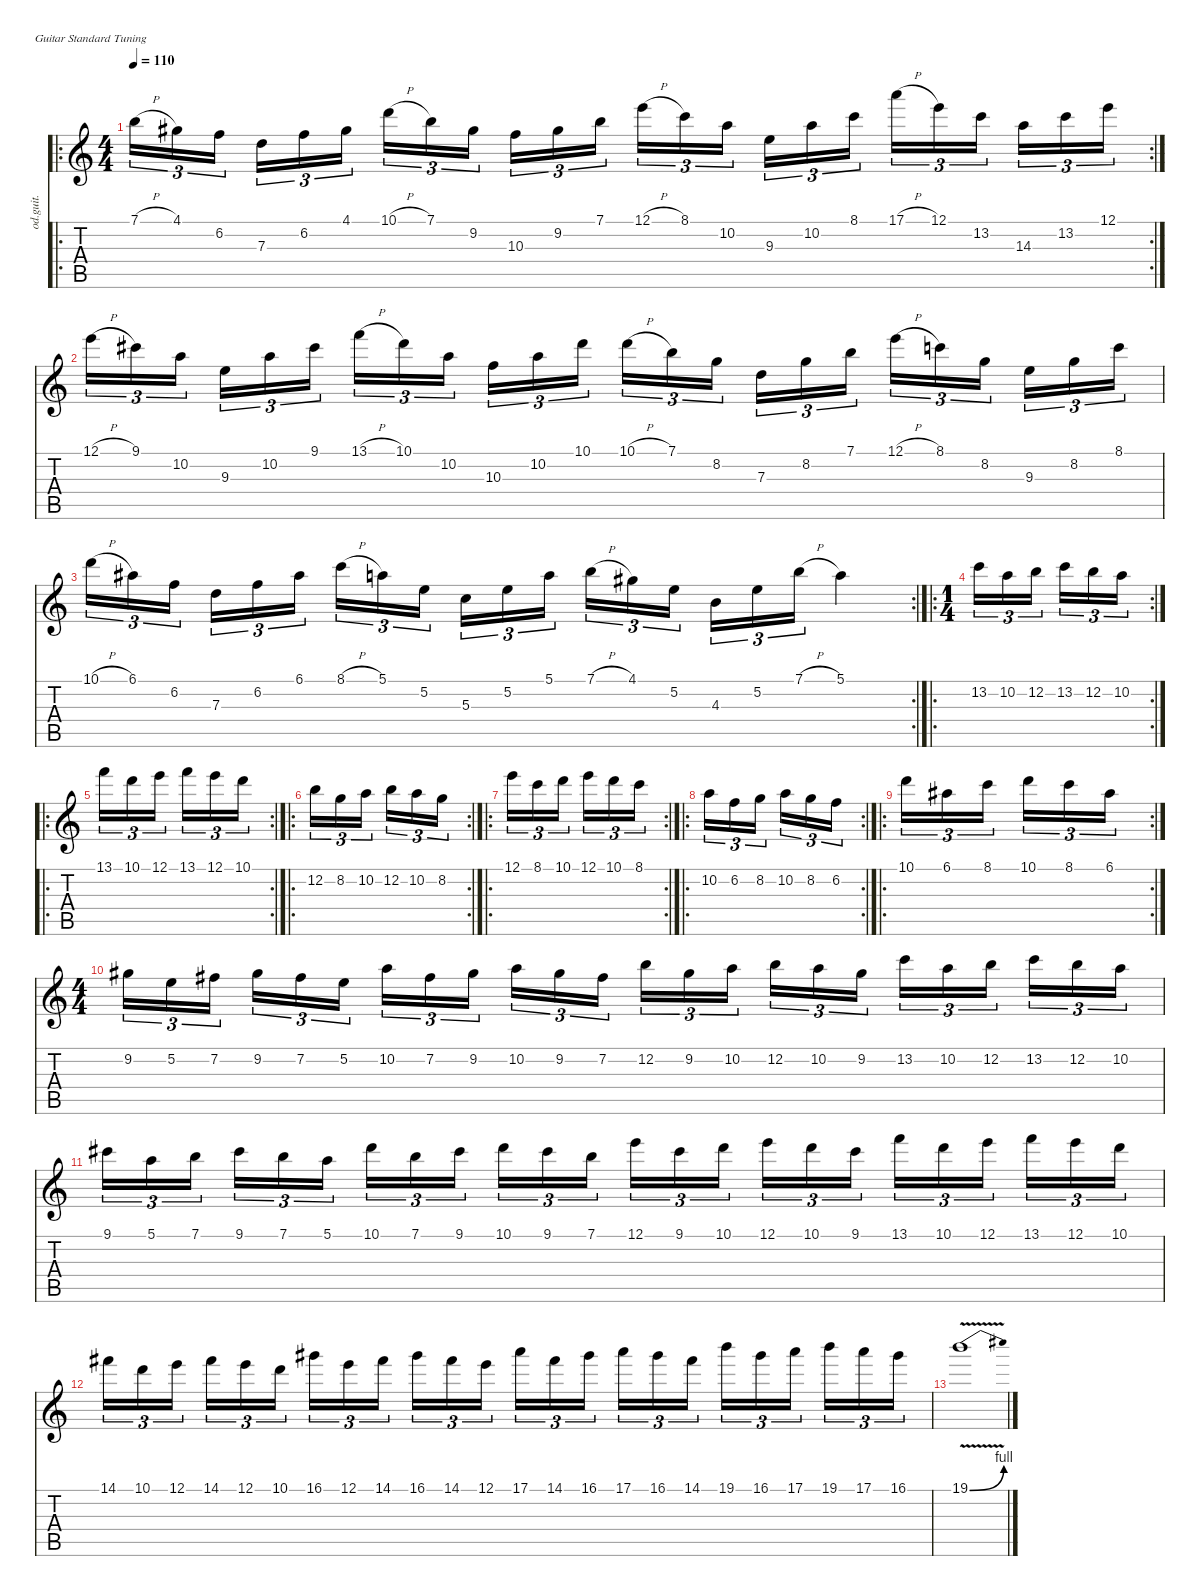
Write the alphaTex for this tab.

\defaultSystemsLayout 4
\hideDynamics
\bracketExtendMode nobrackets
\otherSystemsTrackNameOrientation horizontal
\track ("Overdriven Guitar" "od.guit.") {instrument overdrivenguitar}
\staff {score tabs}
\tuning (E4 B3 G3 D3 A2 E2)
\ro
\rc 2
\ts (4 4)
\tempo 110
\clef g2
\ks c
7.1{h}.16{tu (3 2) dy mf instrument overdrivenguitar beam Down} 4.1{acc #}.16{tu (3 2) beam Down} 6.2.16{tu (3 2) beam Down} 7.3.16{tu (3 2) beam Down} 6.2.16{tu (3 2) beam Down} 4.1{acc #}.16{tu (3 2) beam Down} 10.1{h}.16{tu (3 2) beam Down} 7.1.16{tu (3 2) beam Down} 9.2{acc #}.16{tu (3 2) beam Down} 10.3.16{tu (3 2) beam Down} 9.2{acc #}.16{tu (3 2) beam Down} 7.1.16{tu (3 2) beam Down} 12.1{h}.16{tu (3 2) beam Down} 8.1.16{tu (3 2) beam Down} 10.2.16{tu (3 2) beam Down} 9.3.16{tu (3 2) beam Down} 10.2.16{tu (3 2) beam Down} 8.1.16{tu (3 2) beam Down} 17.1{h}.16{tu (3 2) beam Down} 12.1.16{tu (3 2) beam Down} 13.2.16{tu (3 2) beam Down} 14.3.16{tu (3 2) beam Down} 13.2.16{tu (3 2) beam Down} 12.1.16{tu (3 2) beam Down} |
12.1{h}.16{tu (3 2) beam Down} 9.1{acc #}.16{tu (3 2) beam Down} 10.2.16{tu (3 2) beam Down} 9.3.16{tu (3 2) beam Down} 10.2.16{tu (3 2) beam Down} 9.1{acc #}.16{tu (3 2) beam Down} 13.1{h}.16{tu (3 2) beam Down} 10.1.16{tu (3 2) beam Down} 10.2.16{tu (3 2) beam Down} 10.3.16{tu (3 2) beam Down} 10.2.16{tu (3 2) beam Down} 10.1.16{tu (3 2) beam Down} 10.1{h}.16{tu (3 2) beam Down} 7.1.16{tu (3 2) beam Down} 8.2.16{tu (3 2) beam Down} 7.3.16{tu (3 2) beam Down} 8.2.16{tu (3 2) beam Down} 7.1.16{tu (3 2) beam Down} 12.1{h}.16{tu (3 2) beam Down} 8.1.16{tu (3 2) beam Down} 8.2.16{tu (3 2) beam Down} 9.3.16{tu (3 2) beam Down} 8.2.16{tu (3 2) beam Down} 8.1.16{tu (3 2) beam Down} |
\rc 2
10.1{h}.16{tu (3 2) beam Down} 6.1{acc #}.16{tu (3 2) beam Down} 6.2.16{tu (3 2) beam Down} 7.3.16{tu (3 2) beam Down} 6.2.16{tu (3 2) beam Down} 6.1{acc #}.16{tu (3 2) beam Down} 8.1{h}.16{tu (3 2) beam Down} 5.1.16{tu (3 2) beam Down} 5.2.16{tu (3 2) beam Down} 5.3.16{tu (3 2) beam Down} 5.2.16{tu (3 2) beam Down} 5.1.16{tu (3 2) beam Down} 7.1{h}.16{tu (3 2) beam Down} 4.1{acc #}.16{tu (3 2) beam Down} 5.2.16{tu (3 2) beam Down} 4.3.16{tu (3 2) beam Down} 5.2.16{tu (3 2) beam Down} 7.1{h}.16{tu (3 2) beam Down} 5.1.4{beam Down} |
\ro
\rc 2
\ts (1 4)
\beaming (8 2)
13.2.16{tu (3 2) beam Down} 10.2.16{tu (3 2) beam Down} 12.2.16{tu (3 2) beam Down} 13.2.16{tu (3 2) beam Down} 12.2.16{tu (3 2) beam Down} 10.2.16{tu (3 2) beam Down} |
\ro
\rc 2
13.1.16{tu (3 2) beam Down} 10.1.16{tu (3 2) beam Down} 12.1.16{tu (3 2) beam Down} 13.1.16{tu (3 2) beam Down} 12.1.16{tu (3 2) beam Down} 10.1.16{tu (3 2) beam Down} |
\ro
\rc 2
12.2.16{tu (3 2) beam Down} 8.2.16{tu (3 2) beam Down} 10.2.16{tu (3 2) beam Down} 12.2.16{tu (3 2) beam Down} 10.2.16{tu (3 2) beam Down} 8.2.16{tu (3 2) beam Down} |
\ro
\rc 2
12.1.16{tu (3 2) beam Down} 8.1.16{tu (3 2) beam Down} 10.1.16{tu (3 2) beam Down} 12.1.16{tu (3 2) beam Down} 10.1.16{tu (3 2) beam Down} 8.1.16{tu (3 2) beam Down} |
\ro
\rc 2
10.2.16{tu (3 2) beam Down} 6.2.16{tu (3 2) beam Down} 8.2.16{tu (3 2) beam Down} 10.2.16{tu (3 2) beam Down} 8.2.16{tu (3 2) beam Down} 6.2.16{tu (3 2) beam Down} |
\ro
\rc 2
10.1.16{tu (3 2) beam Down} 6.1{acc #}.16{tu (3 2) beam Down} 8.1.16{tu (3 2) beam Down} 10.1.16{tu (3 2) beam Down} 8.1.16{tu (3 2) beam Down} 6.1{acc #}.16{tu (3 2) beam Down} |
\ts (4 4)
\beaming (8 2 2 2 2)
9.2{acc #}.16{tu (3 2) beam Down} 5.2.16{tu (3 2) beam Down} 7.2{acc #}.16{tu (3 2) beam Down} 9.2{acc #}.16{tu (3 2) beam Down} 7.2{acc #}.16{tu (3 2) beam Down} 5.2.16{tu (3 2) beam Down} 10.2.16{tu (3 2) beam Down} 7.2{acc #}.16{tu (3 2) beam Down} 9.2{acc #}.16{tu (3 2) beam Down} 10.2.16{tu (3 2) beam Down} 9.2{acc #}.16{tu (3 2) beam Down} 7.2{acc #}.16{tu (3 2) beam Down} 12.2.16{tu (3 2) beam Down} 9.2{acc #}.16{tu (3 2) beam Down} 10.2.16{tu (3 2) beam Down} 12.2.16{tu (3 2) beam Down} 10.2.16{tu (3 2) beam Down} 9.2{acc #}.16{tu (3 2) beam Down} 13.2.16{tu (3 2) beam Down} 10.2.16{tu (3 2) beam Down} 12.2.16{tu (3 2) beam Down} 13.2.16{tu (3 2) beam Down} 12.2.16{tu (3 2) beam Down} 10.2.16{tu (3 2) beam Down} |
9.1{acc #}.16{tu (3 2) beam Down} 5.1.16{tu (3 2) beam Down} 7.1.16{tu (3 2) beam Down} 9.1{acc #}.16{tu (3 2) beam Down} 7.1.16{tu (3 2) beam Down} 5.1.16{tu (3 2) beam Down} 10.1.16{tu (3 2) beam Down} 7.1.16{tu (3 2) beam Down} 9.1{acc #}.16{tu (3 2) beam Down} 10.1.16{tu (3 2) beam Down} 9.1{acc #}.16{tu (3 2) beam Down} 7.1.16{tu (3 2) beam Down} 12.1.16{tu (3 2) beam Down} 9.1{acc #}.16{tu (3 2) beam Down} 10.1.16{tu (3 2) beam Down} 12.1.16{tu (3 2) beam Down} 10.1.16{tu (3 2) beam Down} 9.1{acc #}.16{tu (3 2) beam Down} 13.1.16{tu (3 2) beam Down} 10.1.16{tu (3 2) beam Down} 12.1.16{tu (3 2) beam Down} 13.1.16{tu (3 2) beam Down} 12.1.16{tu (3 2) beam Down} 10.1.16{tu (3 2) beam Down} |
\scale
1.80928 14.1{acc #}.16{tu (3 2) beam Down} 10.1.16{tu (3 2) beam Down} 12.1.16{tu (3 2) beam Down} 14.1{acc #}.16{tu (3 2) beam Down} 12.1.16{tu (3 2) beam Down} 10.1.16{tu (3 2) beam Down} 16.1{acc #}.16{tu (3 2) beam Down} 12.1.16{tu (3 2) beam Down} 14.1{acc #}.16{tu (3 2) beam Down} 16.1{acc #}.16{tu (3 2) beam Down} 14.1{acc #}.16{tu (3 2) beam Down} 12.1.16{tu (3 2) beam Down} 17.1.16{tu (3 2) beam Down} 14.1{acc #}.16{tu (3 2) beam Down} 16.1{acc #}.16{tu (3 2) beam Down} 17.1.16{tu (3 2) beam Down} 16.1{acc #}.16{tu (3 2) beam Down} 14.1{acc #}.16{tu (3 2) beam Down} 19.1.16{tu (3 2) beam Down} 16.1{acc #}.16{tu (3 2) beam Down} 17.1.16{tu (3 2) beam Down} 19.1.16{tu (3 2) beam Down} 17.1.16{tu (3 2) beam Down} 16.1{acc #}.16{tu (3 2) beam Down} |
\scale
0.190717 19.1{be (bend 0 0 15 4) v}.1{beam Down}
